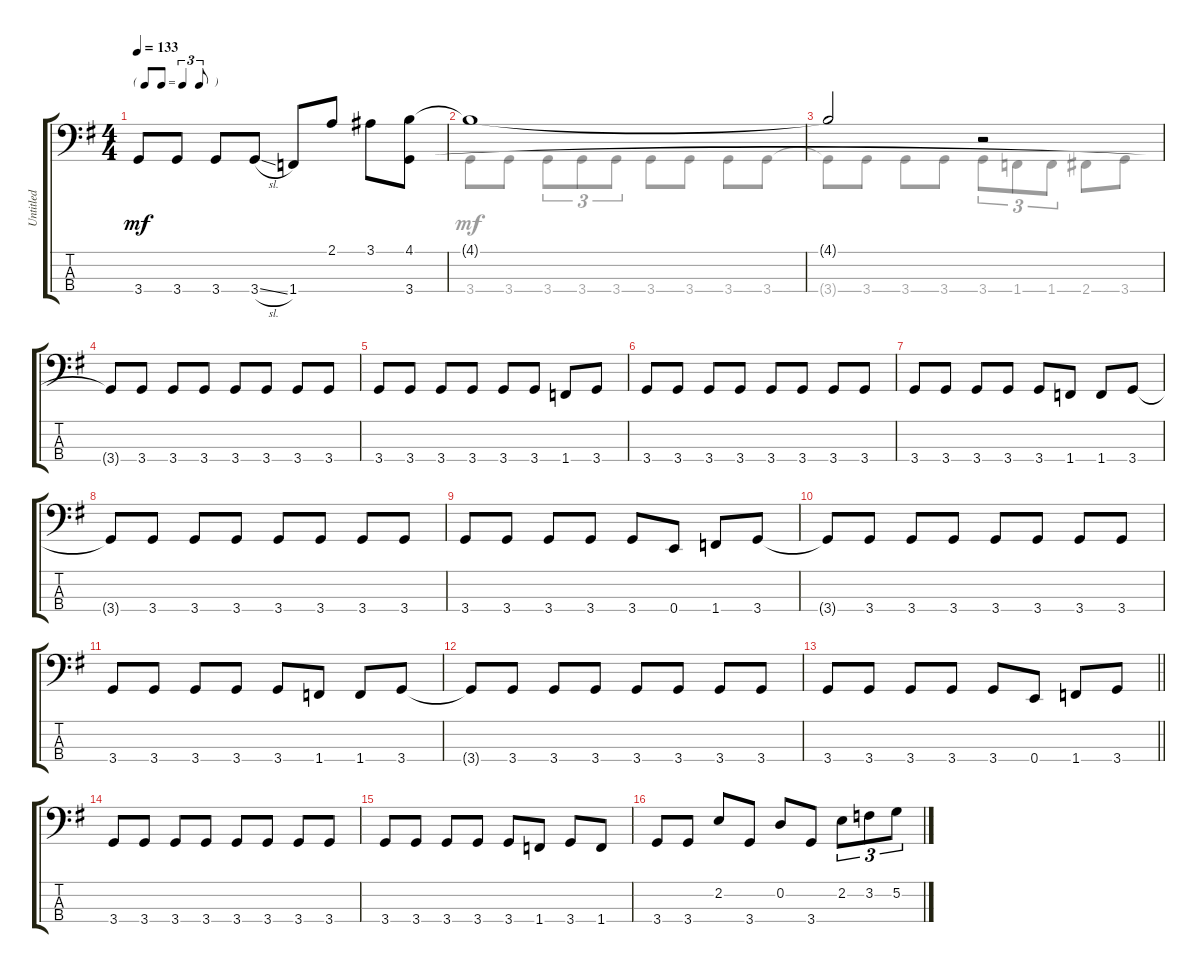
\track ("Untitled" "Untitled") {instrument electricbasspick}
\staff {score tabs}
\tuning (G2 D2 A1 E1) {hide}
\voice
\ts (4 4)
\tf triplet8th
\tempo 133
\clef f4
\ks g
3.4.8{dy mf} 3.4.8 3.4.8 3.4{sl}.8 1.4.8 2.1.8 3.1.8 (4.1 3.4).8 |
4.1{t}.1 |
4.1{t}.2 r.2 |
3.4{t}.8 3.4.8 3.4.8 3.4.8 3.4.8 3.4.8 3.4.8 3.4.8 |
3.4.8 3.4.8 3.4.8 3.4.8 3.4.8 3.4.8 1.4.8 3.4.8 |
3.4.8 3.4.8 3.4.8 3.4.8 3.4.8 3.4.8 3.4.8 3.4.8 |
3.4.8 3.4.8 3.4.8 3.4.8 3.4.8 1.4.8 1.4.8 3.4.8 |
3.4{t}.8 3.4.8 3.4.8 3.4.8 3.4.8 3.4.8 3.4.8 3.4.8 |
3.4.8 3.4.8 3.4.8 3.4.8 3.4.8 0.4.8 1.4.8 3.4.8 |
3.4{t}.8 3.4.8 3.4.8 3.4.8 3.4.8 3.4.8 3.4.8 3.4.8 |
3.4.8 3.4.8 3.4.8 3.4.8 3.4.8 1.4.8 1.4.8 3.4.8 |
3.4{t}.8 3.4.8 3.4.8 3.4.8 3.4.8 3.4.8 3.4.8 3.4.8 |
\barLineRight lightlight
3.4.8 3.4.8 3.4.8 3.4.8 3.4.8 0.4.8 1.4.8 3.4.8 |
3.4.8 3.4.8 3.4.8 3.4.8 3.4.8 3.4.8 3.4.8 3.4.8 |
3.4.8 3.4.8 3.4.8 3.4.8 3.4.8 1.4.8 3.4.8 1.4.8 |
3.4.8 3.4.8 2.2.8 3.4.8 0.2.8 3.4.8 2.2.8{tu (3 2)} 3.2.8{tu (3 2)} 5.2.8{tu (3 2)}
\voice
\clef f4
\ottava regular
\simile none
\ks g
|
3.4.8 3.4.8 3.4.8{tu (3 2)} 3.4.8{tu (3 2)} 3.4.8{tu (3 2)} 3.4.8 3.4.8 3.4.8 3.4.8 |
3.4{t}.8 3.4.8 3.4.8 3.4.8 3.4.8{tu (3 2)} 1.4.8{tu (3 2)} 1.4.8{tu (3 2)} 2.4.8 3.4.8 |
|
|
|
|
|
|
|
|
|
\barLineRight lightlight
|
|
|
